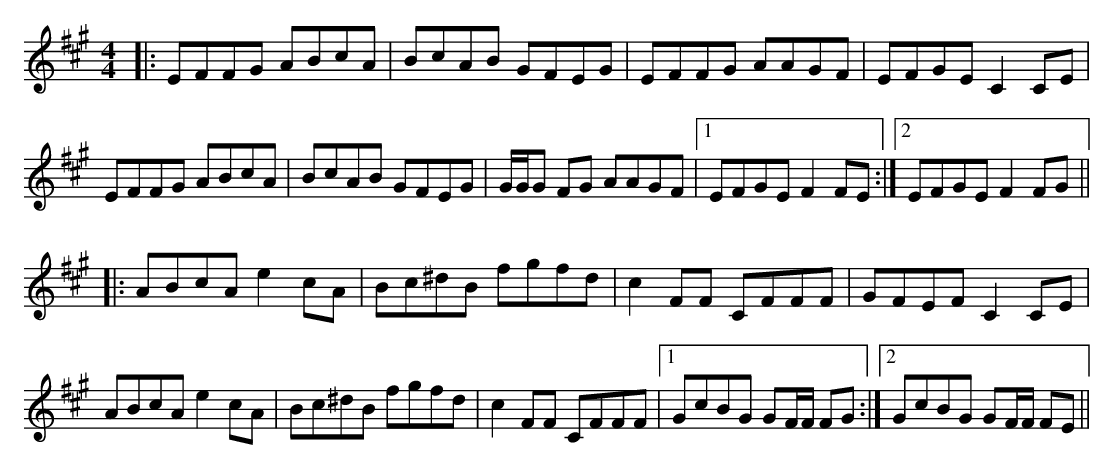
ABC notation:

X:1
M:4/4
K:A
|: EFFG ABcA | BcAB GFEG | EFFG AAGF | EFGE C2 CE |
 EFFG ABcA | BcAB GFEG | G/G/G FG AAGF |1 EFGE F2 FE :|2 EFGE F2 FG ||
|: ABcA e2 cA | Bc^dB fgfd | c2 FF CFFF | GFEF C2 CE |
 ABcA e2 cA | Bc^dB fgfd | c2 FF CFFF |1 GcBG GF/F/ FG :|2 GcBG GF/F/ FE ||
